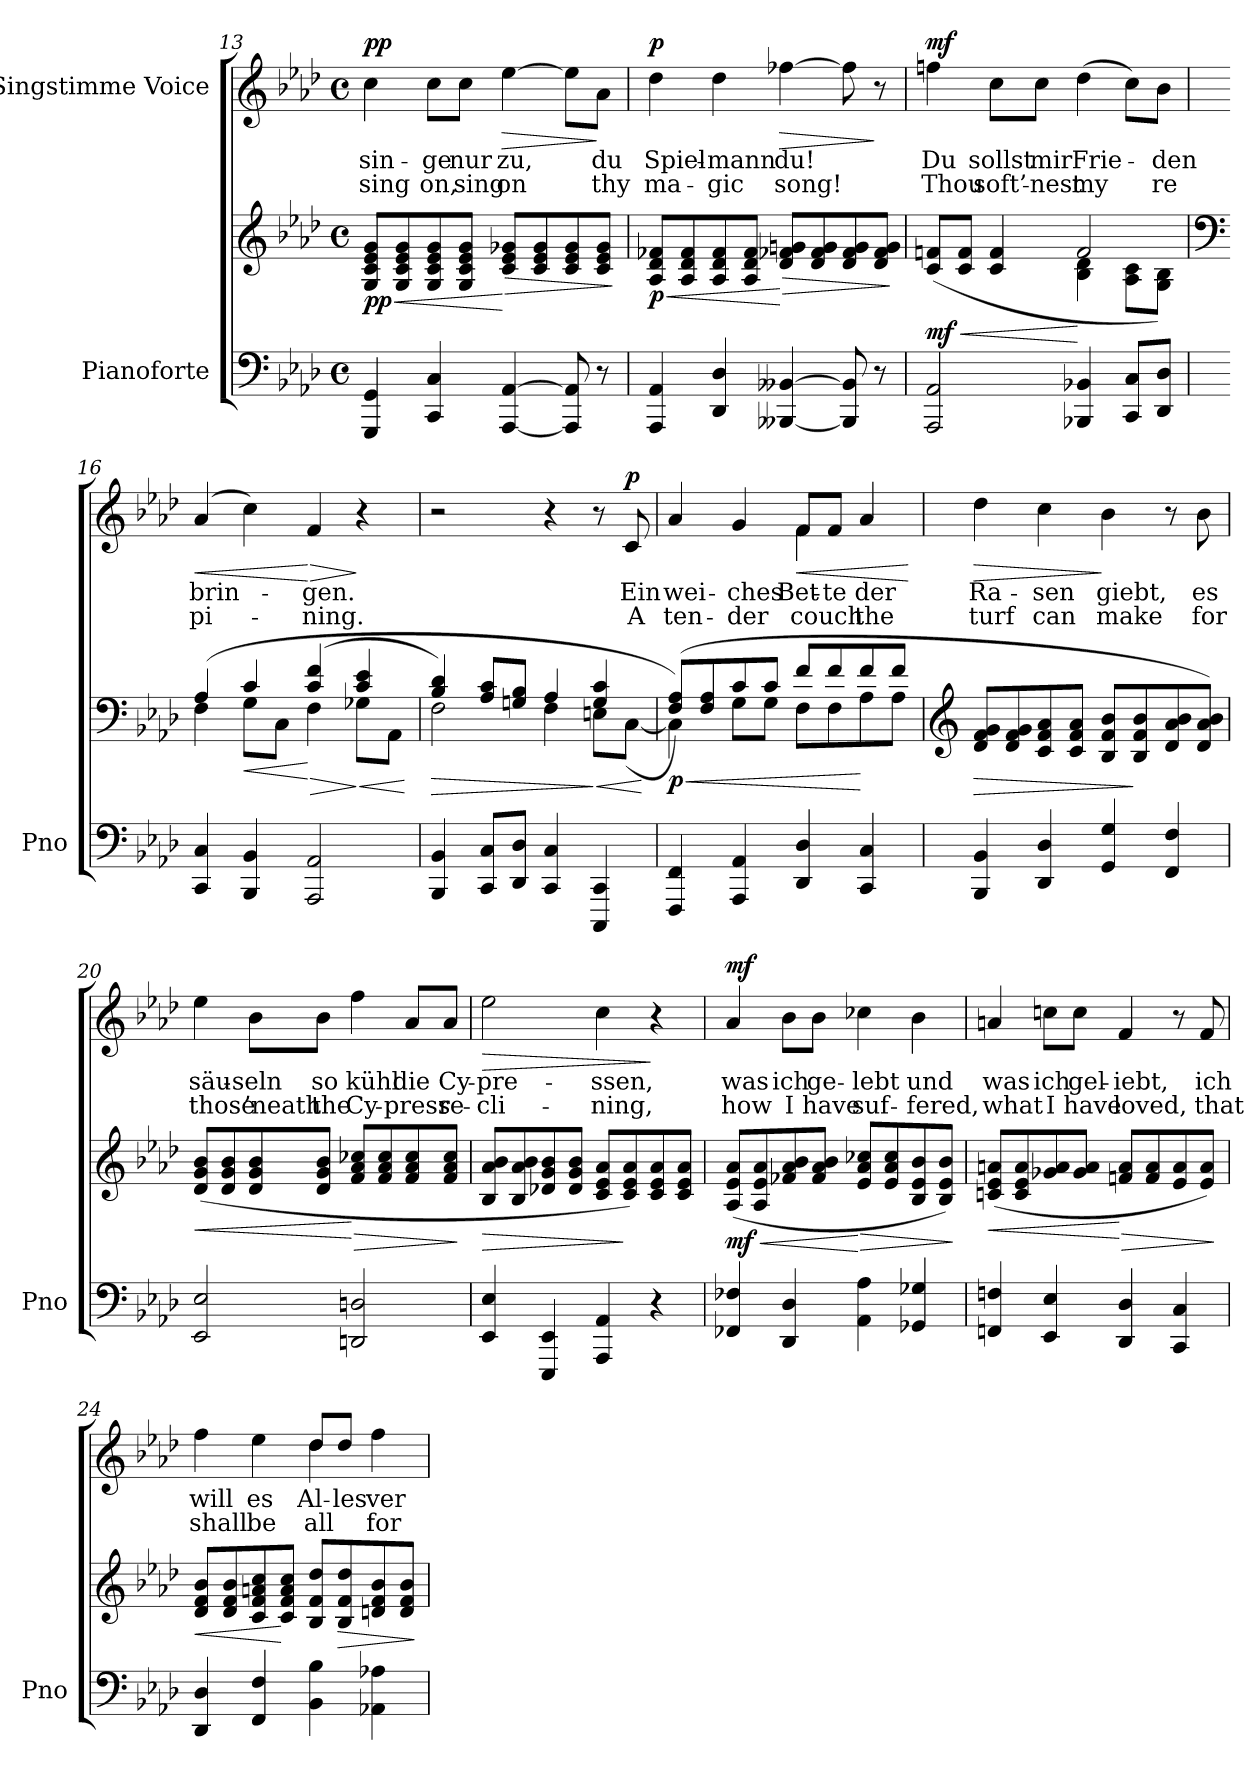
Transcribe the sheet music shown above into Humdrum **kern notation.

**kern	**kern	**dynam	**kern	**text	**text	**dynam
*part2	*part2	*part2	*part1	*part1	*part1	*part1
*staff3	*staff2	*staff2/3	*staff1	*staff1	*staff1	*staff1
*I"Pianoforte	*	*	*I"Singstimme Voice	*	*	*
*I'Pno	*	*	*	*	*	*
*clefF4	*clefG2	*	*clefG2	*	*	*
*k[b-e-a-d-]	*k[b-e-a-d-]	*	*k[b-e-a-d-]	*	*	*
*M4/4	*M4/4	*	*M4/4	*	*	*
*met(c)	*met(c)	*	*met(c)	*	*	*
=13	=13	=13	=13	=13	=13	=13
!	!	!LO:HP:b	!	!	!	!
!	!	!LO:DY:n=1:b	!	!	!	!LO:DY:a
4GGG/ 4GG/	8G/ 8c/ 8e-/ 8g/L	< pp	4cc\	sin-	sing	pp
.	8G/ 8c/ 8e-/ 8g/	.	.	.	.	.
4CC/ 4C/	8G/ 8c/ 8e-/ 8g/	.	8cc\L	-ge	on,	.
.	8G/ 8c/ 8e-/ 8g/J	.	8cc\J	nur	sing	.
!	!	!LO:HP:n=1:b	!	!	!	!LO:HP:b
[4AAA-/ [4AA-/	8c/ 8e-/ 8g-X/L	[ >	[4ee-\	zu,	on	>
.	8c/ 8e-/ 8g-/	.	.	.	.	.
8AAA-/] 8AA-/]	8c/ 8e-/ 8g-/	.	8ee-\L]	.	.	.
8r	8c/ 8e-/ 8g-/J	.	8a-\J	du	thy	]
.	.	]	.	.	.	.
=14	=14	=14	=14	=14	=14	=14
!	!	!LO:HP:b	!	!	!	!
!	!	!LO:DY:n=1:b	!	!	!	!LO:DY:a
4AAA-/ 4AA-/	8A-/ 8d-/ 8f-X/L	< p	4dd-\	Spiel-	ma-	p
.	8A-/ 8d-/ 8f-/	.	.	.	.	.
4DD-/ 4D-/	8A-/ 8d-/ 8f-/	.	4dd-\	-mann	-gic	.
.	8A-/ 8d-/ 8f-/J	.	.	.	.	.
!	!	!LO:HP:n=1:b	!	!	!	!LO:HP:b
[4BBB--X/ [4BB--X/	8d-/ 8f-X/ 8gn/L	[ >	[4ff-X\	du!	song!	>
.	8d-/ 8f-/ 8g/	.	.	.	.	.
8BBB--/] 8BB--/]	8d-/ 8f-/ 8g/	.	8ff-\]	.	.	.
8r	8d-/ 8f-/ 8g/J	.	8r	.	.	]
.	.	]	.	.	.	.
=15	=15	=15	=15	=15	=15	=15
!	!	!LO:HP:b	!	!	!	!
*	*^	*	*	*	*	*
!	!	!	!LO:DY:n=1:b	!	!	!	!LO:DY:a
2AAA-/ 2AA-/	(8c/ 8fn/L	2ryy	< mf	4ffn\	Du	Thou	mf
.	8c/ 8f/J	.	.	.	.	.	.
.	4c/ 4f/	.	.	8cc\L	sollst	soft’-	.
.	.	.	.	8cc\J	mir	-nest	.
4BBB-X/ 4BB-X/	2f/	4B-\ 4d-\	[	(4dd-\	Frie-	my	.
8CC/ 8C/L	.	8A-\ 8c\L	.	8cc\L)	.	.	.
8DD-/ 8D-/J	.	8G\ 8B-\J)	.	8b-\J	-den	re	.
=16	=16	=16	=16	=16	=16	=16	=16
*	*clefF4	*	*	*	*	*	*
!	!	!	!	!	!	!	!LO:HP:b
4CC/ 4C/	(4A-/	4F\	.	(4a-/	brin-	pi-	<
!	!	!	!LO:HP:b	!	!	!	!
4BBB-/ 4BB-/	4c/	8G\L	<	4cc\)	.	.	.
.	.	(>8C\J	.	.	.	.	.
!	!	!	!LO:HP:n=1:b	!	!	!	!LO:HP:n=1:b
2AAA-/ 2AA-/	(4c/ 4f/	4F\	[ >	4f/	-gen.	-ning.	[ >
!	!	!	!LO:HP:n=1:b	!	!	!	!
.	4c/ 4e-/	8G-X\L	] <	4r	.	.	]
.	.	8AA-\J	.	.	.	.	.
*	*v	*v	*	*	*	*	*
.	.	[	.	.	.	.
=17	=17	=17	=17	=17	=17	=17
!	!	!LO:HP:b	!	!	!	!
*	*^	*	*	*	*	*
4BBB-/ 4BB-/	4B-/ 4d-/)	2F\	>	2r	.	.	.
8CC/ 8C/L	8A-/ 8c/L	.	.	.	.	.	.
8DD-/ 8D-/J	8Gn/ 8B-/J	.	.	.	.	.	.
4CC/ 4C/	4A-/	4F\	.	4r	.	.	.
!	!	!	!LO:HP:n=1:b	!	!	!	!
4CCC/ 4CC/	4G/ 4c/	8En\L	] <	8r	.	.	.
!	!	!	!	!	!	!	!LO:DY:a
.	.	(>[8C\J	.	8c/	Ein	A	p
*	*v	*v	*	*	*	*	*
.	.	[	.	.	.	.
=18	=18	=18	=18	=18	=18	=18
!	!	!LO:HP:b	!	!	!	!
*	*^	*	*^	*	*	*
!	!	!	!LO:DY:n=1:b	!	!	!	!	!
4FFF/ 4FF/	(8F/ 8A-/L))	4C\]	< p	4a-/	2ryy	wei-	ten-	.
.	8F/ 8A-/	.	.	.	.	.	.	.
4AAA-/ 4AA-/	8c/	8G\L	.	4g/	.	-ches	-der	.
.	8c/J	8G\J	.	.	.	.	.	.
!	!	!	!	!	!	!	!	!LO:HP:b
4DD-/ 4D-/	8f/L	8F\L	.	8f/L	4f\	Bet-	couch	<
.	8f/	8F\	.	8f/J	.	-te	.	.
4CC/ 4C/	8f/	8A-\	[	4a-/	4ryy	der	the	.
.	8f/J	8A-\J	.	.	.	.	.	.
*	*v	*v	*	*	*	*	*	*
*	*	*	*v	*v	*	*	*
.	.	.	.	.	.	[
=19	=19	=19	=19	=19	=19	=19
*	*clefG2	*	*	*	*	*
!	!	!LO:HP:b	!	!	!	!LO:HP:b
4BBB-/ 4BB-/	8d-/ 8f/ 8g/L	>	4dd-\	Ra-	turf	>
.	8d-/ 8f/ 8g/	.	.	.	.	.
4DD-/ 4D-/	8c/ 8f/ 8a-/	.	4cc\	-sen	can	.
.	8c/ 8f/ 8a-/J	.	.	.	.	.
4GG/ 4G/	8B-/ 8f/ 8b-/L	.	4b-\	giebt,	make	]
.	8B-/ 8f/ 8b-/	]	.	.	.	.
4FF/ 4F/	8d-/ 8a-/ 8b-/	.	8r	.	.	.
.	8d-/ 8a-/ 8b-/J)	.	8b-\	es	for	.
=20	=20	=20	=20	=20	=20	=20
!	!	!LO:HP:b	!	!	!	!
2EE-/ 2E-/	(8d-/ 8g/ 8b-/L	<	4ee-\	säu-	those	.
.	8d-/ 8g/ 8b-/	.	.	.	.	.
.	8d-/ 8g/ 8b-/	.	8b-\L	-seln	’neath	.
.	8d-/ 8g/ 8b-/J	.	8b-\J	so	the	.
!	!	!LO:HP:n=1:b	!	!	!	!
2DDn/ 2Dn/	8f/ 8a-/ 8cc-X/L	[ >	4ff\	kühl	Cy-	.
.	8f/ 8a-/ 8cc-/	.	.	.	.	.
.	8f/ 8a-/ 8cc-/	.	8a-/L	die	-press	.
.	8f/ 8a-/ 8cc-/J	.	8a-/J	Cy-	re-	.
.	.	]	.	.	.	.
=21	=21	=21	=21	=21	=21	=21
!	!	!LO:HP:b	!	!	!	!LO:HP:b
4EE-/ 4E-/	8B-/ 8a-/ 8b-/L	>	2ee-\	-pre-	-cli-	>
.	8B-/ 8a-/ 8b-/	.	.	.	.	.
4EEE-/ 4EE-/	8d-X/ 8g/ 8b-/	.	.	.	.	.
.	8d-/ 8g/ 8b-/J	.	.	.	.	.
4AAA-/ 4AA-/	8c/ 8e-/ 8a-/L	.	4cc\	-ssen,	-ning,	.
.	8c/ 8e-/ 8a-/)	]	.	.	.	.
4r	8c/ 8e-/ 8a-/	.	4r	.	.	]
.	8c/ 8e-/ 8a-/J	.	.	.	.	.
=22	=22	=22	=22	=22	=22	=22
!	!	!LO:HP:b	!	!	!	!
!	!	!LO:DY:n=1:b	!	!	!	!LO:DY:a
4FF-X/ 4F-X/	(>8A-/ 8e-/ 8a-/L	< mf	4a-/	was	how	mf
.	8A-/ 8e-/ 8a-/	.	.	.	.	.
4DD-/ 4D-/	8f-X/ 8a-/ 8b-/	.	8b-\L	ich	I	.
.	8f-/ 8a-/ 8b-/J	.	8b-\J	ge-	have	.
!	!	!LO:HP:n=1:b	!	!	!	!
4AA-\ 4A-\	8e-/ 8a-/ 8cc-X/L	[ >	4cc-X\	-lebt	suf-	.
.	8e-/ 8a-/ 8cc-/	.	.	.	.	.
4GG-X/ 4G-X/	8B-/ 8e-/ 8b-/	.	4b-\	und	-fered,	.
.	8B-/ 8e-/ 8b-/J)	.	.	.	.	.
.	.	]	.	.	.	.
=23	=23	=23	=23	=23	=23	=23
!	!	!LO:HP:b	!	!	!	!
4FFn/ 4Fn/	(>8cn/ 8e-/ 8an/L	<	4an/	was	what	.
.	8c/ 8e-/ 8a/	.	.	.	.	.
4EE-/ 4E-/	8g-X/ 8a/	.	8ccn\L	ich	I	.
.	8g-/ 8a/J	.	8cc\J	gel-	have	.
!	!	!LO:HP:n=1:b	!	!	!	!
4DD-/ 4D-/	8fn/ 8a/L	[ >	4f/	-iebt,	loved,	.
.	8f/ 8a/	.	.	.	.	.
4CC/ 4C/	8e-/ 8a/	.	8r	.	.	.
.	8e-/ 8a/J)	.	8f/	ich	that	.
.	.	]	.	.	.	.
=24	=24	=24	=24	=24	=24	=24
!	!	!LO:HP:b	!	!	!	!
*	*	*	*^	*	*	*
4DD-/ 4D-/	8d-/ 8f/ 8b-/L	<	4ff\	2ryy	will	shall	.
.	8d-/ 8f/ 8b-/	.	.	.	.	.	.
4FF/ 4F/	8c/ 8f/ 8an/ 8cc/	.	4ee-\	.	es	be	.
.	8c/ 8f/ 8a/ 8cc/J	[	.	.	.	.	.
4BB-\ 4B-\	8B-/ 8f/ 8dd-/L	.	8dd-/L	4dd-\	Al-	all	.
!	!	!LO:HP:b	!	!	!	!	!
.	8B-/ 8f/ 8dd-/	>	8dd-/J	.	-les	.	.
4AA-X\ 4A-X\	8dn/ 8f/ 8b-/	.	4ff\	4ryy	ver-	for-	.
.	8d/ 8f/ 8b-/J	.	.	.	.	.	.
*	*	*	*v	*v	*	*	*
.	.	]	.	.	.	.
=	=	=	=	=	=	=
*-	*-	*-	*-	*-	*-	*-
